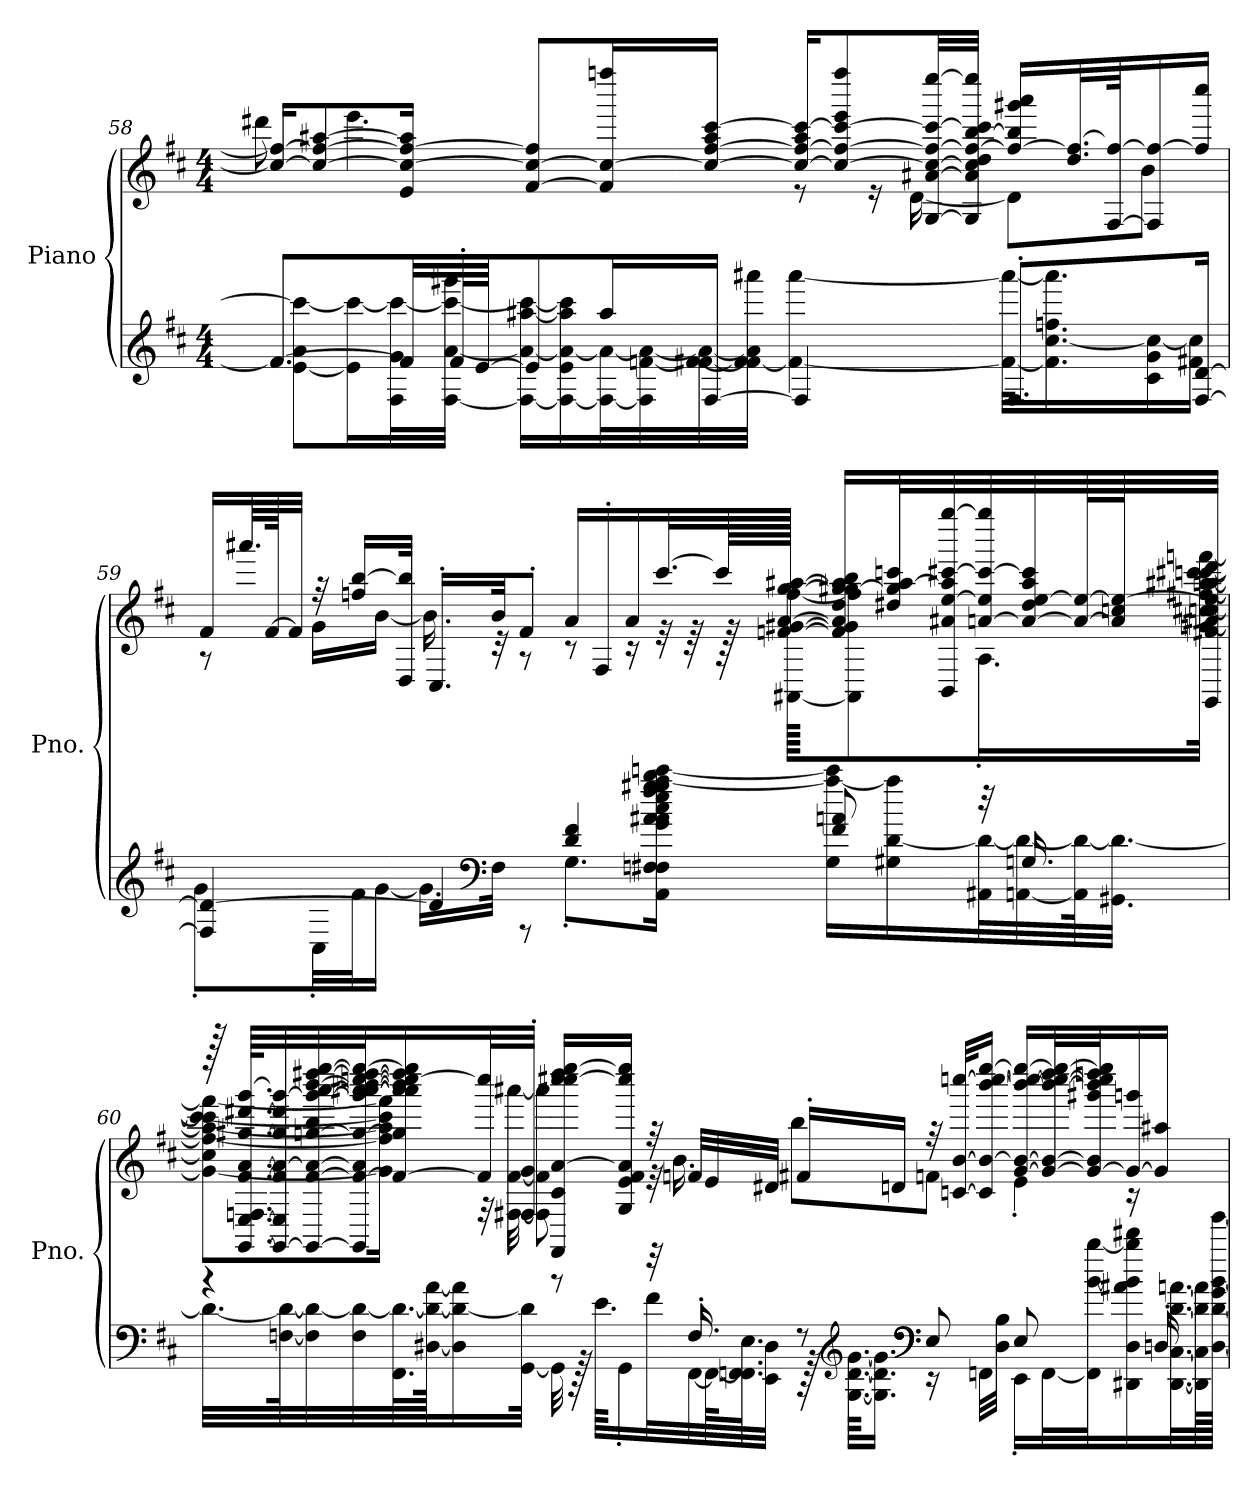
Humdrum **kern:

**kern	**kern
*part1	*part1
*staff2	*staff1
*I"Piano	*
*I'Pno.	*
!!LO:LB:g=z
*clefG2	*clefG2
*k[f#c#]	*k[f#c#]
*M4/4	*M4/4
=58	=58
*^	*^
8.f#/L_	[8e\ 8a\ 8ccc#\_L	16cc#/_ 16ff#/_KL	8ddd#X\
.	.	8cc#/_ 8ff#/_ [8aa#X/	.
.	16e\] 16ccc#\_L	.	4.eee\
32f#/LL]	32F#\ 32g\ 32ccc#\_L	16e/ 16cc#/_ 16ff#/_ 16aa#/]Jk	.
64f#'/L	[32F#\ [32a\ 32ccc#\_ 32ggg#X\JJJ	.	.
[64e/JJJ	.	.	.
8e/]	16F#\_ 16a\_ [16aa#X\ 16ccc#\_LL	[8f#/ 8cc#/_ 8ff#/]L	.
.	16F#\_ 16e\ 16a\_ 16aa#\] 16ccc#\]	.	.
16aa#/L	32F#\_ 32a\_L	16f#/] 16cc#/_ 16ffffn/L	.
.	32F#\] [32fn\ 32a\_	.	.
[16F#/JJ	32f\_ [32f#X\ 32a\_	16cc#/_ [16ff#/ 16aa#/ [16ccc#/JJ	.
.	32f\] 32f#\_ 32a\] 32aaa#X\JJJ	.	.
4F#/]	4f#\_ [4aaa#\	16cc#/_ 16ff#/_ 16aa#/ 16ccc#/_KL	8r
.	.	8cc#/_ 8ff#/_ 8ccc#/_ 8eee/ 8ffff/	.
.	.	.	16r
.	.	[32G/ [32a#X/ 32cc#/_ 32ff#/_ 32ccc#/_ [32eeee/LL	[16d\
.	.	32G/] 32a#/] 32cc#/] 32dd/ 32ff#/_ [32bb/ 32ccc#/] 32eeee/]JJJ	.
8.F#'/L	32f#\_ 32aaa#\_KLL	16ff#/_ 16bb/] 16ggg#X/ 16aaa/LL	8d\L]
.	16.f#\] [16.cc#\ 16.ffn\ 16.aaa#\]	.	.
.	.	32.dd/ 32.ff#/_L	.
.	.	[64F#/ 64ff#/_JK	.
.	16c#\ 16g\ 16cc#\_	16F#/] 16ff#/_	8b\J
[16F#/ [16d/Jk	16f#X\ 16cc#\]JJ	16ff#/] 16cccc#/JJ	.
!!LO:LB:g=z	!!
=59	=59	=59	=59
4F#/] 4d/_	8g'\L	16f#/LL	8r
.	.	64.aaa#X/LL	.
.	.	[128f#/JK	.
.	.	32f#/JJJ]	.
.	32C#'\LL	32r	16g\LL
.	32f#\J	16ffn/ [16bb/LL	.
.	[16g\JJ	.	[16b\JJ
.	.	32D/ 32bb/]JJk	.
4d/]	16.g\LL]	16.C#'/LL	16.b\]
*clefF4	*	*	*
.	32F#\JJk	32b/JK	32r
.	8r	8f#'/J	8r
4d/ 4f#/	8.G'\L	16a/LL	8r
.	.	16F#'/	.
.	.	16a/	16r
.	16AA\ 16Fn\ 16F#X\ 16g\ 16a\ 16a#X\ 16cc#\ 16ee\ 16ff#\ 16gg\ 16gg#X\ [16aa\ 16bb\ [16cccn\Jk	[32.ccc#/L	32r
.	.	.	64r
.	.	128ccc#/LL]	128r
.	.	[128fn/ [128g#X/ [128a/ [128gg/ [128aa#X/JJJJJ	[128AA#X\ [128ff\KKKKL
8f#/ 8an/	16G\ 16aa\_ 16ccc\]LL	16f/] 16g#/] 16a/] 16dd/ 16gg/] [16gg#X/ 16aa#/] 16bb/LL	8AA#\] 8ff\]
.	16G#X\ [16d\ 16aa\]	32dd#X/ 32gg#/] [32aa#/ 32cccn/L	.
.	.	32BB/ 32a#X/ [32ee/ 32aa#/] [32ccc#X/ [32gggg/	.
32r	32AA#X\ 32d\_L	[32an/ 32ee/] 32ccc#/_ 32gggg/]	16.A'\L
16.Gn/	[32AAn\ 32d\_	32a/_ 32dd#/ [32ee/ 32aa#/ 32ccc#/]	.
.	64AA\] 64d\_K	64a/_ 64ee/_L	.
.	32.GG#X\ 32.d\_JJJ	64a/] 64ccn/ 64ee/_J	.
.	.	32GG/ 32f#X/ 32a#X/ 32cc#X/ 32ee/] 32aan/ 32ddd/JJJ	[32gn\ [32ccn\ [32ff#X\ [32aa#X\ [32cccn\ [32ccc#X\ [32fffn\JJk
!!LO:LB:g=z	!!
=60	=60	=60	=60
4r	32.d\LLL_	128r	8g\_ 8cc\] 8ff#\_ 8aa#\_ 8ccc\_ 8ccc#\] 8fff\_L
.	.	[64.GG/ [64.E/ 64.Fn/ [64.f#/ [64.a/ [64.gg#X/ [64.ddd#X/ [64.ggg/KLLL	.
.	.	32GG/_ 32E/] 32f#/] 32a/_ 32gg#/] 32ddd#/] 32ggg/_	.
.	[64Fn\ 64d\_K	.	.
.	32F\] 32d\_	32GG/_ [32f#/ 32a/_ [32ggn/ 32bb/ 32ggg/_ [32aaa/ [32bbb/ [32dddd#X/ [32eeee/	.
.	32F\ 32d\_	32GG/] 32f#/_ 32a/] 32gg/_ 32ggg/] 32aaa/_ [32aaa#X/ 32bbb/_ [32ccccn/ 32dddd#/_ 32eeee/_J	.
.	64.FF#\ 64.d\_L	16f#/_ 16gg/] 16aaa/] 16aaa#/] 16bbb/] 16cccc/_ 16dddd#/] 16eeee/]	16g\] 16ff#\] 16aa#\] 16ccc\] 16fff\]Jk
.	[128D#X\ 128d\_ [128a\JJK	.	.
.	16D#\] 16d\_ 16a\]	.	.
.	.	32f#/] 32cccc/]L	32r
.	[32GG\ 32d\]JJk	32F/' 32g/'JJJ	[32F#X\ [32f#\ [32aaa#X\
8r	32GG\]	16FF#/ 16c#/ [16a/ 16cccc/ [16cccc#X/ 16dddd#/ [16eeee/LL	8F#\] 8f#\] 8aaa#\]
.	128r	.	.
.	64.e\KKLL	.	.
.	16GG'\	16G/ 16e/ 16f#/ 16a/] 16cccc#/] 16eeee/]JJ	.
32r	32f#\L	32r	32r
16.F'/	[32FF#\	32fn/LLL	16.b\
.	128FF#\KL_	32e/	.
.	64.FFn\ 64.FF#\] 64.E\J	.	.
.	32EE\ 32D#\JJJ	32d#X/JJJ	.
8r	128r	16f#X'/LL	8bb\L
*clefG2	*	*	*
.	[64.G\ [64.d\ [64.g\KKLL	.	.
.	16.G\] 16.d\] 16.g\]JJ	.	.
.	.	16dn/JJ	.
*clefF4	*	*	*
8E/	16r	32r	8fn\J
.	.	[32cn/ [32b/ [32ccccn/KLL	.
.	32FFn\LLL	16c/] 16b/_ [16bbb/ 16cccc/_ [16eeee/JJ	.
.	32D#\ 32B\JJJ	.	.
8E/	16EE'\LL	[16g/ 16b/_ 16bbb/_ 16cccc/_ 16eeee/_LL	4e'\
.	[32FF\L	32g/_ 32b/_ 32bbb/_ 32cccc/_ 32dddd#/ 32eeee/_L	.
.	32FF\] [32b\ [32bb\J	32g/_ 32b/] 32ggg#X/ 32bbb/] 32cccc/] 32ddddn/ 32eeee/]J	.
16r	16DD#X\ 16D#\ 16a#X\ 16b\] 16bb\] 16ddd#X\	16g/_ 16gggn/	.
16Dn'/	[32.DD#\ [32.C#\ [32.d\ [32.an\L	16g/] 16aa#X/JJ	.
.	128DD#\] 128C#\] 128d\] 128a\]LL	.	.
.	[128D\ [128d\ 128g\ [128b\ [128ggg\JJJJJ	.	.
*v	*v	*	*
*	*v	*v
=	=
*-	*-
